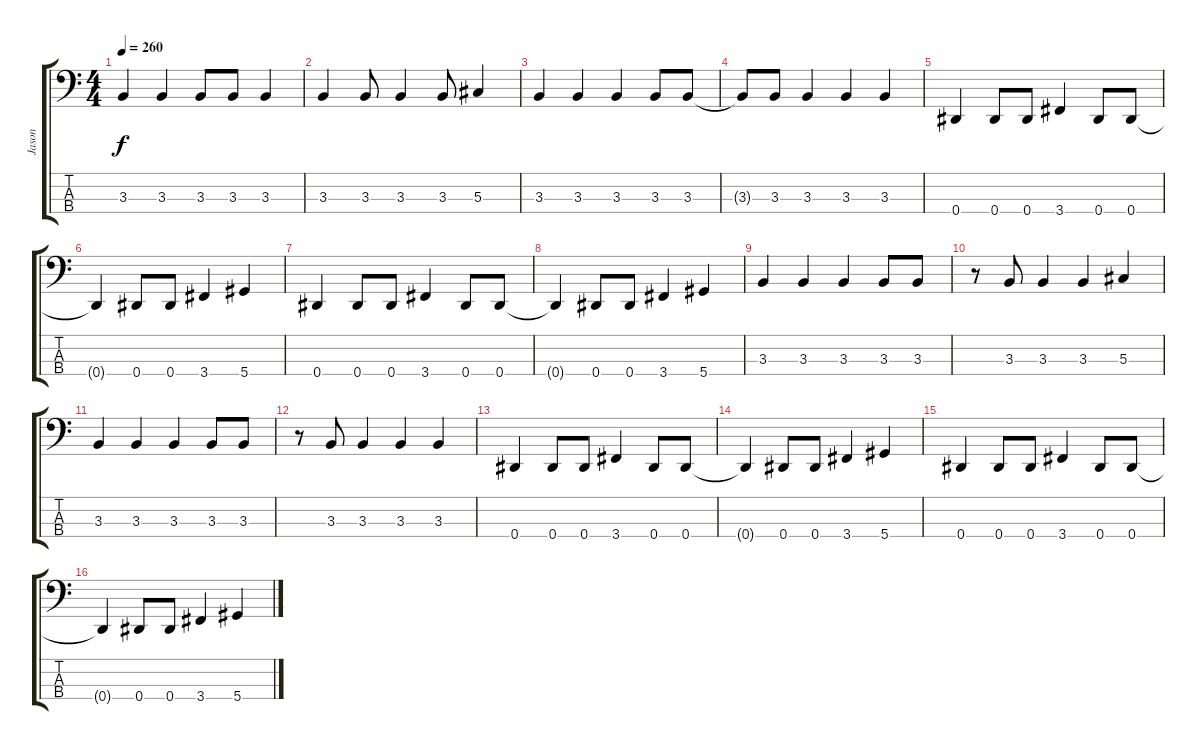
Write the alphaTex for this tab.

\track ("Jason" "Jason") {instrument electricbasspick}
\staff {score tabs}
\tuning (Gb2 Db2 Ab1 Eb1) {hide}
\ts (4 4)
\tempo 260
\clef f4
\ks c
3.3.4{dy f} 3.3.4 3.3.8 3.3.8 3.3.4 |
3.3.4 3.3.8 3.3.4 3.3.8 5.3.4 |
3.3.4 3.3.4 3.3.4 3.3.8 3.3.8 |
3.3{t}.8 3.3.8 3.3.4 3.3.4 3.3.4 |
0.4.4 0.4.8 0.4.8 3.4.4 0.4.8 0.4.8 |
0.4{t}.4 0.4.8 0.4.8 3.4.4 5.4.4 |
0.4.4 0.4.8 0.4.8 3.4.4 0.4.8 0.4.8 |
0.4{t}.4 0.4.8 0.4.8 3.4.4 5.4.4 |
3.3.4 3.3.4 3.3.4 3.3.8 3.3.8 |
r.8 3.3.8 3.3.4 3.3.4 5.3.4 |
3.3.4 3.3.4 3.3.4 3.3.8 3.3.8 |
r.8 3.3.8 3.3.4 3.3.4 3.3.4 |
0.4.4 0.4.8 0.4.8 3.4.4 0.4.8 0.4.8 |
0.4{t}.4 0.4.8 0.4.8 3.4.4 5.4.4 |
0.4.4 0.4.8 0.4.8 3.4.4 0.4.8 0.4.8 |
0.4{t}.4 0.4.8 0.4.8 3.4.4 5.4.4
